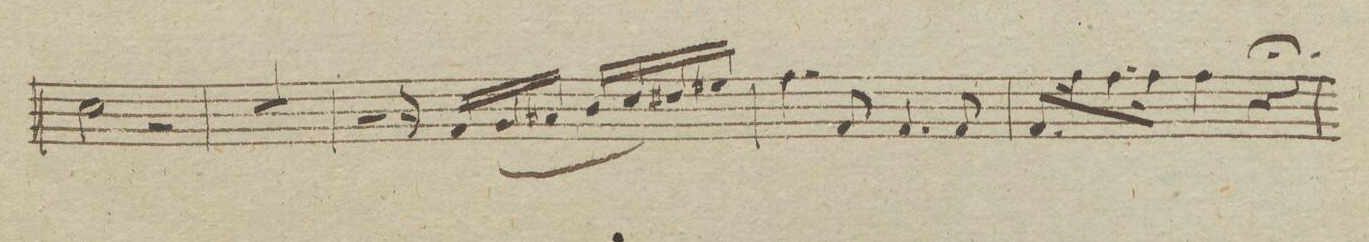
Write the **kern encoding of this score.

**kern	**dynam
*I"Basso	*
*clefF4	*
*k[]	*
*met(c)	*
*M4/4	*
2E\	.
2r	.
=11	=11
1r	.
=12	=12
2r	.
16r	.
16AA/LL	.
(<16BB/	.
16C#X/JJ	.
16D/LL	.
16E/	.
16F#X/)	.
16G#X/JJ	.
=13	=13
4.A\	.
8AA/	.
4.AA/	.
8AA/	.
=14	=14
8.AA/L	.
16A\K	.
8.A\	.
16A\Jk	.
4A\	.
4r;	.
=15	=15
*-	*-
